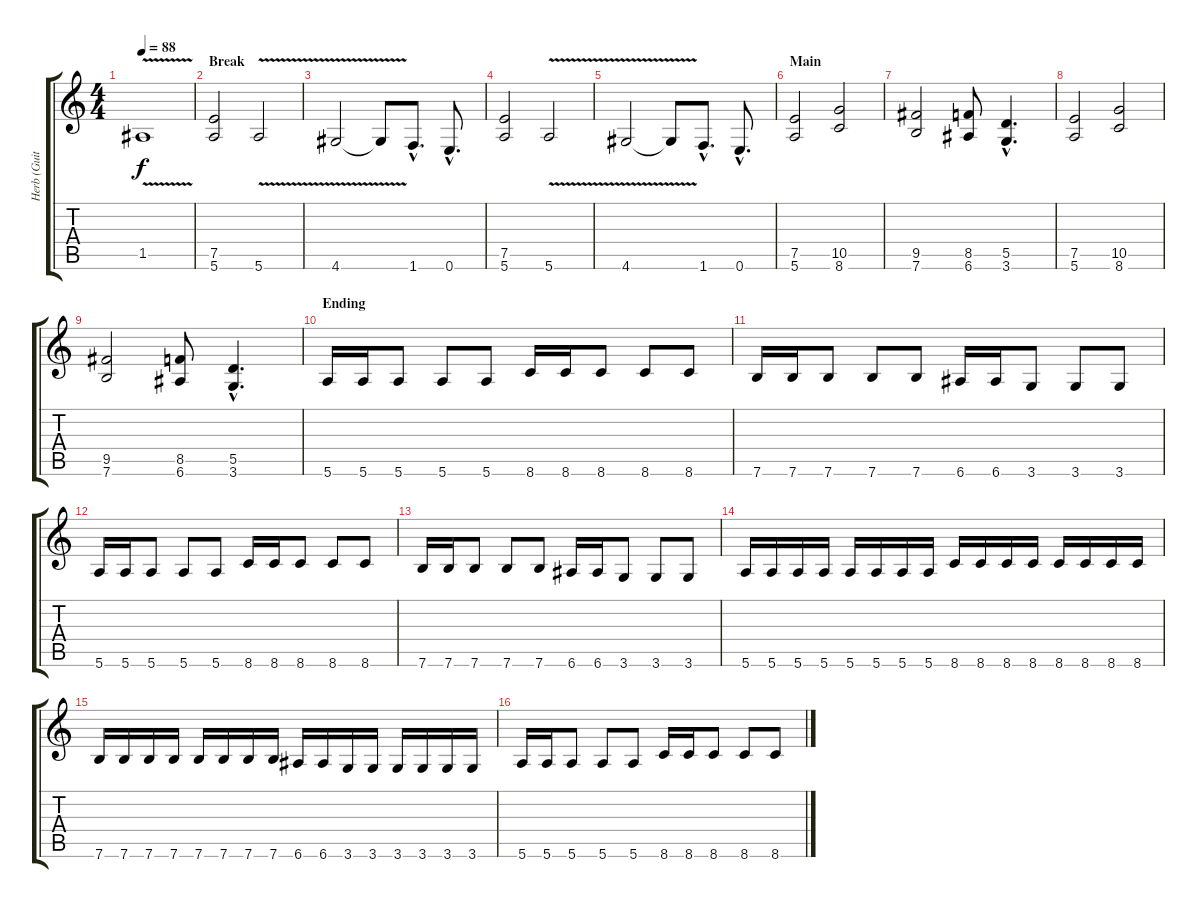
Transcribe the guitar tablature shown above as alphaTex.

\track ("Herb (Guitar)" "Herb (Guit") {instrument distortionguitar}
\staff {score tabs}
\tuning (E4 B3 G3 D3 A2 E2) {hide}
\ts (4 4)
\tempo 88
\clef g2
\ks c
1.5{v}.1{dy f} |
\section ("" "Break")
(7.5 5.6).2 5.6{v}.2 |
4.6{v}.2 4.6{t}.8 1.6{hac}.8{d} 0.6{hac}.8{d} |
(7.5 5.6).2 5.6{v}.2 |
4.6{v}.2 4.6{t}.8 1.6{hac}.8{d} 0.6{hac}.8{d} |
\section ("" "Main")
(7.5 5.6).2 (10.5 8.6).2 |
(9.5 7.6).2 (8.5 6.6).8 (5.5{hac} 3.6{hac}).4{d} |
(7.5 5.6).2 (10.5 8.6).2 |
(9.5 7.6).2 (8.5 6.6).8 (5.5{hac} 3.6{hac}).4{d} |
\section ("" "Ending")
5.6.16 5.6.16 5.6.8 5.6.8 5.6.8 8.6.16 8.6.16 8.6.8 8.6.8 8.6.8 |
7.6.16 7.6.16 7.6.8 7.6.8 7.6.8 6.6.16 6.6.16 3.6.8 3.6.8 3.6.8 |
5.6.16 5.6.16 5.6.8 5.6.8 5.6.8 8.6.16 8.6.16 8.6.8 8.6.8 8.6.8 |
7.6.16 7.6.16 7.6.8 7.6.8 7.6.8 6.6.16 6.6.16 3.6.8 3.6.8 3.6.8 |
5.6.16 5.6.16 5.6.16 5.6.16 5.6.16 5.6.16 5.6.16 5.6.16 8.6.16 8.6.16 8.6.16 8.6.16 8.6.16 8.6.16 8.6.16 8.6.16 |
7.6.16 7.6.16 7.6.16 7.6.16 7.6.16 7.6.16 7.6.16 7.6.16 6.6.16 6.6.16 3.6.16 3.6.16 3.6.16 3.6.16 3.6.16 3.6.16 |
5.6.16 5.6.16 5.6.8 5.6.8 5.6.8 8.6.16 8.6.16 8.6.8 8.6.8 8.6.8
